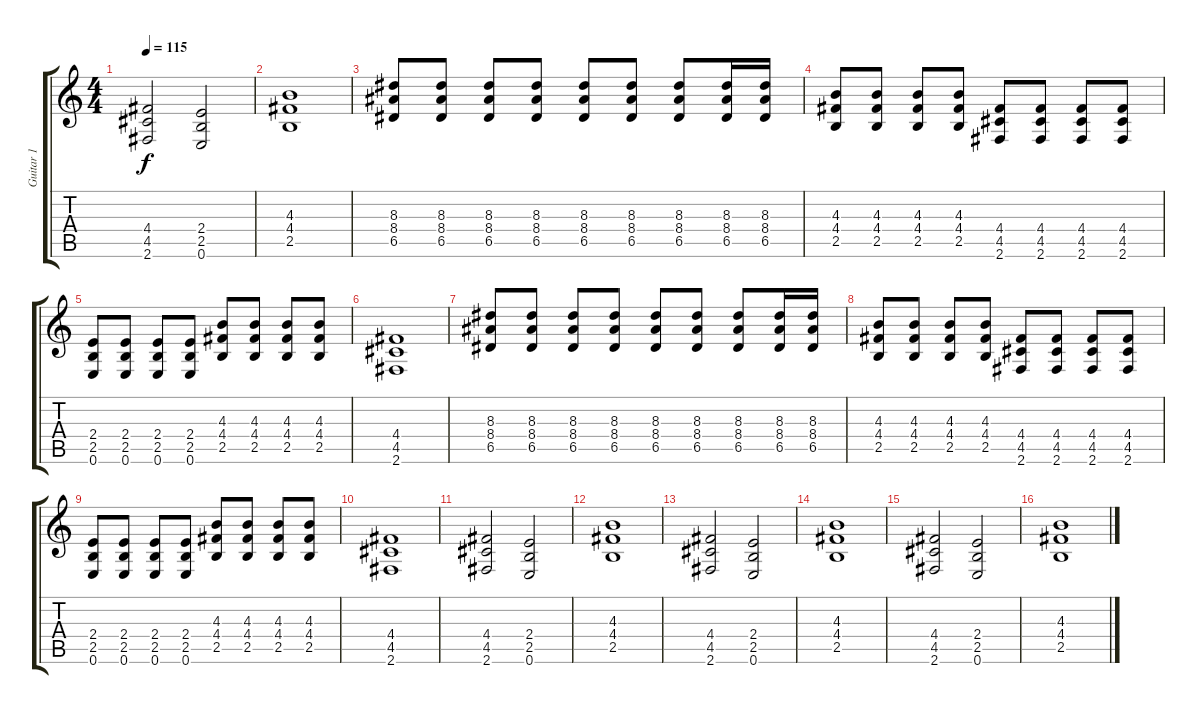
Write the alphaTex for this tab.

\track ("Guitar 1" "Guitar 1") {instrument distortionguitar}
\staff {score tabs}
\tuning (E4 B3 G3 D3 A2 E2) {hide}
\ts (4 4)
\tempo 115
\clef g2
\ks c
(4.4 4.5 2.6).2{dy f} (2.4 2.5 0.6).2 |
(4.3 4.4 2.5).1 |
(8.3 8.4 6.5).8 (8.3 8.4 6.5).8 (8.3 8.4 6.5).8 (8.3 8.4 6.5).8 (8.3 8.4 6.5).8 (8.3 8.4 6.5).8 (8.3 8.4 6.5).8 (8.3 8.4 6.5).16 (8.3 8.4 6.5).16 |
(4.3 4.4 2.5).8 (4.3 4.4 2.5).8 (4.3 4.4 2.5).8 (4.3 4.4 2.5).8 (4.4 4.5 2.6).8 (4.4 4.5 2.6).8 (4.4 4.5 2.6).8 (4.4 4.5 2.6).8 |
(2.4 2.5 0.6).8 (2.4 2.5 0.6).8 (2.4 2.5 0.6).8 (2.4 2.5 0.6).8 (4.3 4.4 2.5).8 (4.3 4.4 2.5).8 (4.3 4.4 2.5).8 (4.3 4.4 2.5).8 |
(4.4 4.5 2.6).1 |
(8.3 8.4 6.5).8 (8.3 8.4 6.5).8 (8.3 8.4 6.5).8 (8.3 8.4 6.5).8 (8.3 8.4 6.5).8 (8.3 8.4 6.5).8 (8.3 8.4 6.5).8 (8.3 8.4 6.5).16 (8.3 8.4 6.5).16 |
(4.3 4.4 2.5).8 (4.3 4.4 2.5).8 (4.3 4.4 2.5).8 (4.3 4.4 2.5).8 (4.4 4.5 2.6).8 (4.4 4.5 2.6).8 (4.4 4.5 2.6).8 (4.4 4.5 2.6).8 |
(2.4 2.5 0.6).8 (2.4 2.5 0.6).8 (2.4 2.5 0.6).8 (2.4 2.5 0.6).8 (4.3 4.4 2.5).8 (4.3 4.4 2.5).8 (4.3 4.4 2.5).8 (4.3 4.4 2.5).8 |
(4.4 4.5 2.6).1 |
(4.4 4.5 2.6).2 (2.4 2.5 0.6).2 |
(4.3 4.4 2.5).1 |
(4.4 4.5 2.6).2 (2.4 2.5 0.6).2 |
(4.3 4.4 2.5).1 |
(4.4 4.5 2.6).2 (2.4 2.5 0.6).2 |
(4.3 4.4 2.5).1
